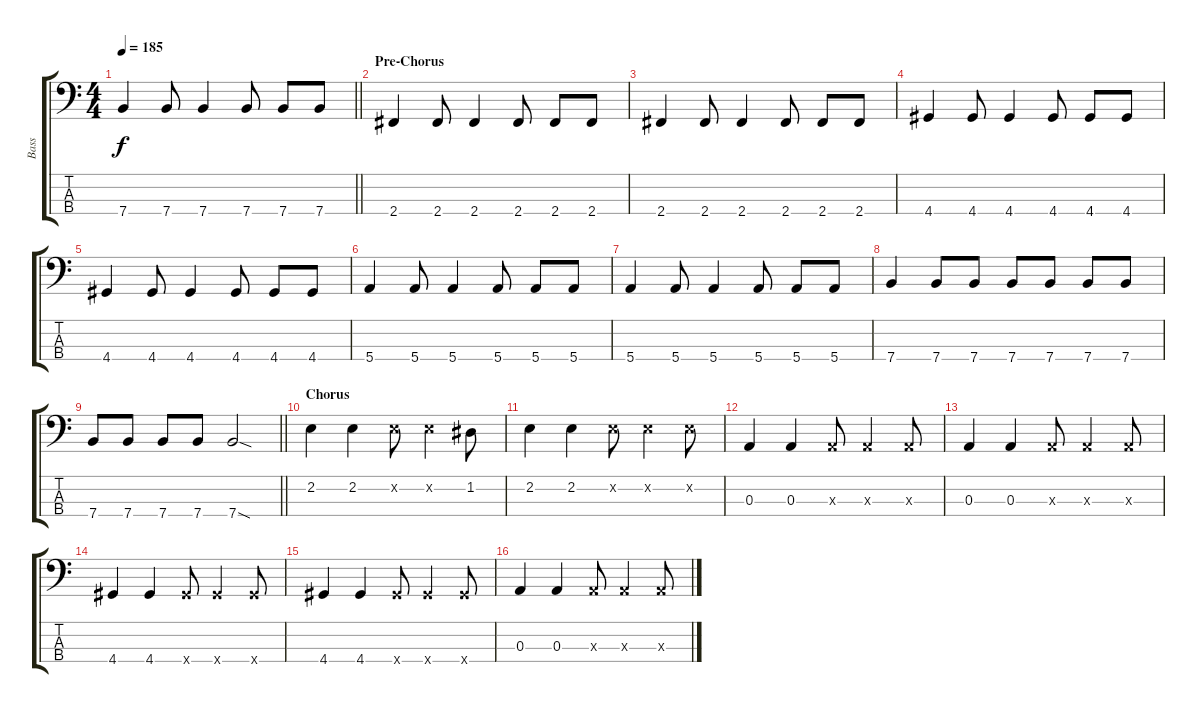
\track ("Bass" "Bass") {instrument electricbasspick}
\staff {score tabs}
\tuning (G2 D2 A1 E1) {hide}
\ts (4 4)
\tempo 185
\clef f4
\barLineRight lightlight
\ks c
7.4.4{dy f} 7.4.8 7.4.4 7.4.8 7.4.8 7.4.8 |
\section ("" "Pre-Chorus")
2.4.4 2.4.8 2.4.4 2.4.8 2.4.8 2.4.8 |
2.4.4 2.4.8 2.4.4 2.4.8 2.4.8 2.4.8 |
4.4.4 4.4.8 4.4.4 4.4.8 4.4.8 4.4.8 |
4.4.4 4.4.8 4.4.4 4.4.8 4.4.8 4.4.8 |
5.4.4 5.4.8 5.4.4 5.4.8 5.4.8 5.4.8 |
5.4.4 5.4.8 5.4.4 5.4.8 5.4.8 5.4.8 |
7.4.4 7.4.8 7.4.8 7.4.8 7.4.8 7.4.8 7.4.8 |
\barLineRight lightlight
7.4.8 7.4.8 7.4.8 7.4.8 7.4{sod}.2 |
\section ("" "Chorus")
2.2.4 2.2.4 2.2{x}.8 2.2{x}.4 1.2.8 |
2.2.4 2.2.4 2.2{x}.8 2.2{x}.4 2.2{x}.8 |
0.3.4 0.3.4 0.3{x}.8 0.3{x}.4 0.3{x}.8 |
0.3.4 0.3.4 0.3{x}.8 0.3{x}.4 0.3{x}.8 |
4.4.4 4.4.4 4.4{x}.8 4.4{x}.4 4.4{x}.8 |
4.4.4 4.4.4 4.4{x}.8 4.4{x}.4 4.4{x}.8 |
0.3.4 0.3.4 0.3{x}.8 0.3{x}.4 0.3{x}.8
